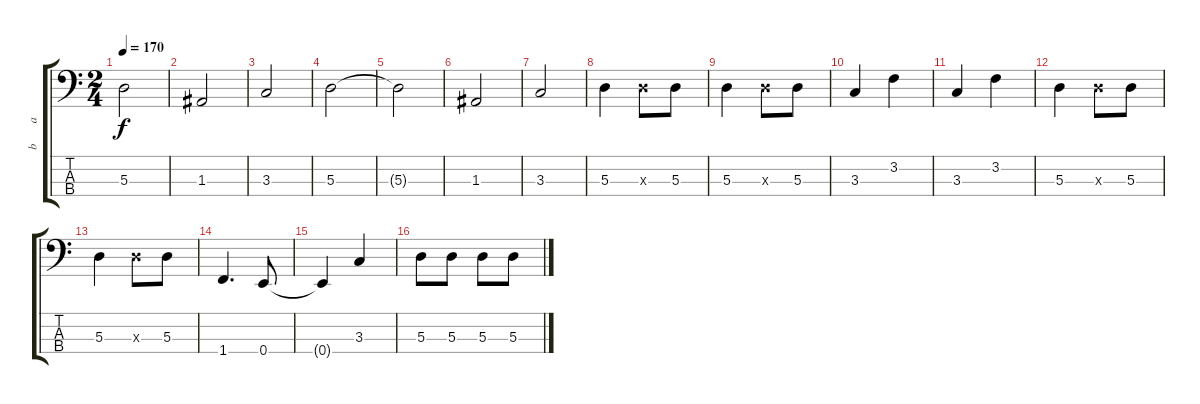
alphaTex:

\track ("b       a       s      s" "b       a ") {instrument electricbassfinger}
\staff {score tabs}
\tuning (G2 D2 A1 E1) {hide}
\ts (2 4)
\tempo 170
\clef f4
\ks c
5.3{t}.2{dy f} |
1.3.2 |
3.3.2 |
5.3.2 |
5.3{t}.2 |
1.3.2 |
3.3.2 |
5.3.4 5.3{x}.8 5.3.8 |
5.3.4 5.3{x}.8 5.3.8 |
3.3.4 3.2.4 |
3.3.4 3.2.4 |
5.3.4 5.3{x}.8 5.3.8 |
5.3.4 5.3{x}.8 5.3.8 |
1.4.4{d} 0.4.8 |
0.4{t}.4 3.3.4 |
5.3.8 5.3.8 5.3.8 5.3.8
